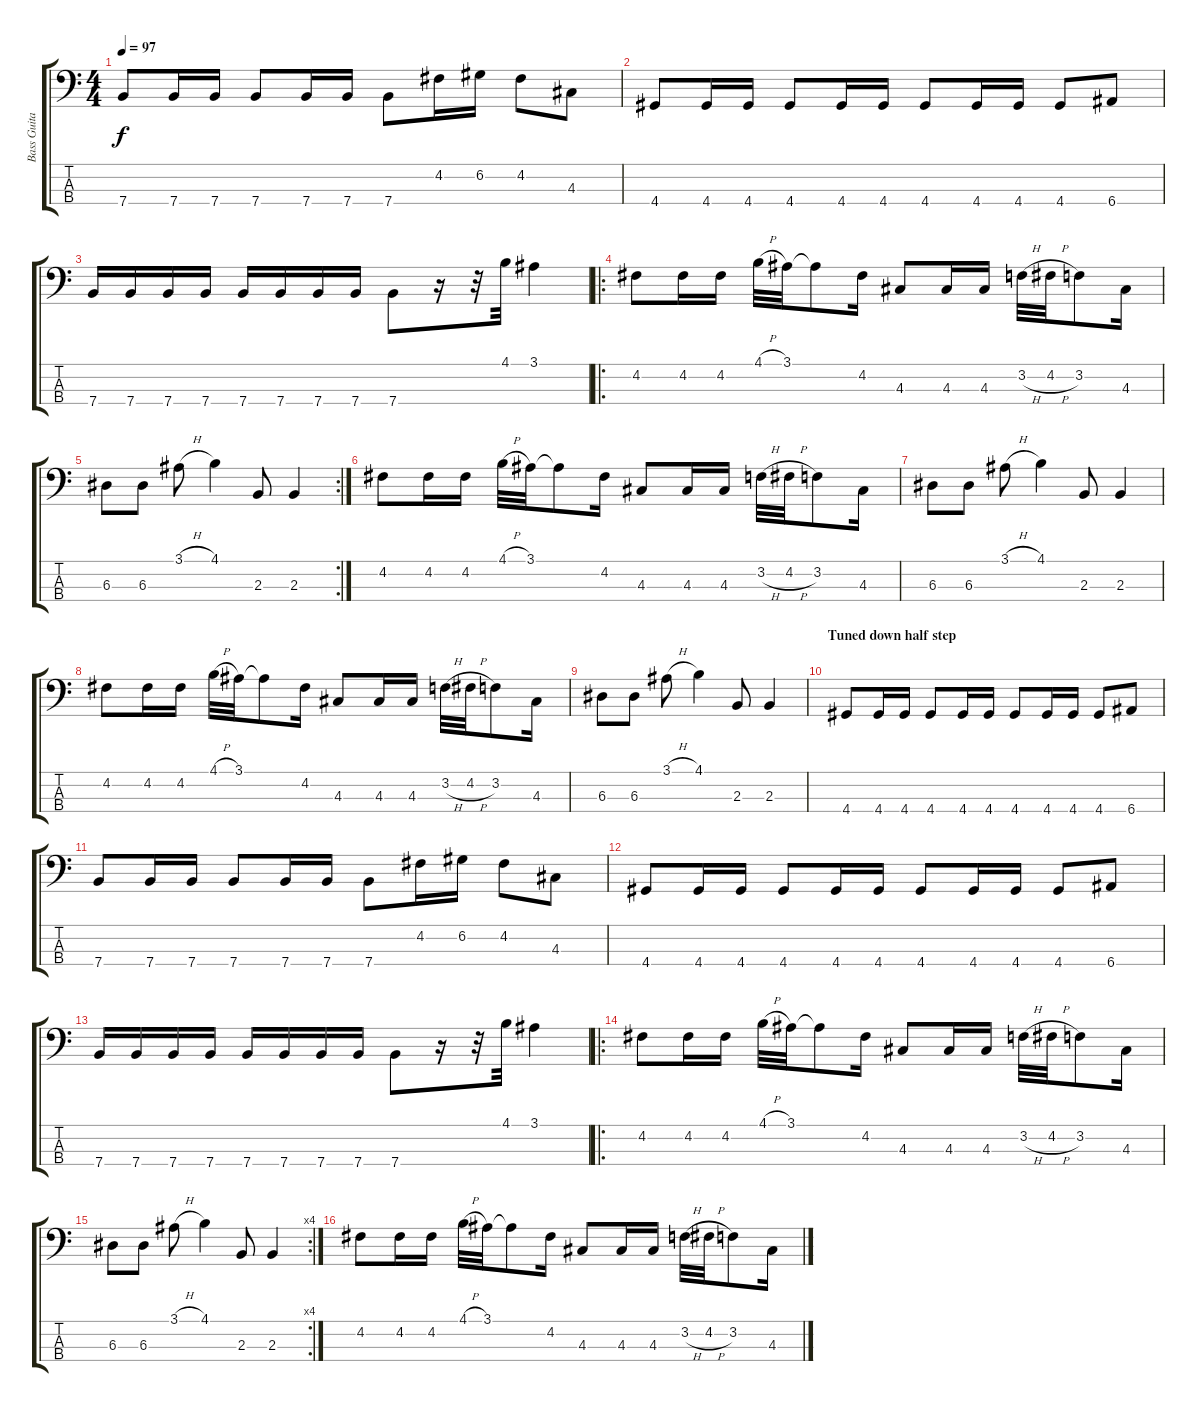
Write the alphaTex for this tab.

\track ("Bass Guitar (Finger)" "Bass Guita") {instrument electricbassfinger}
\staff {score tabs}
\tuning (G2 D2 A1 E1) {hide}
\ts (4 4)
\tempo 97
\clef f4
\ks c
7.4.8{dy f} 7.4.16 7.4.16 7.4.8 7.4.16 7.4.16 7.4.8 4.2.16 6.2.16 4.2.8 4.3.8 |
4.4.8 4.4.16 4.4.16 4.4.8 4.4.16 4.4.16 4.4.8 4.4.16 4.4.16 4.4.8 6.4.8 |
7.4.16 7.4.16 7.4.16 7.4.16 7.4.16 7.4.16 7.4.16 7.4.16 7.4.8 r.16 r.32 4.1.32 3.1.4 |
\ro
4.2.8 4.2.16 4.2.16 4.1{h}.32 3.1.32 3.1{t}.8 4.2.16 4.3.8 4.3.16 4.3.16 3.2{h}.32 4.2{h}.32 3.2.8 4.3.16 |
\rc 2
6.3.8 6.3.8 3.1{h}.8 4.1.4 2.3.8 2.3.4 |
4.2.8 4.2.16 4.2.16 4.1{h}.32 3.1.32 3.1{t}.8 4.2.16 4.3.8 4.3.16 4.3.16 3.2{h}.32 4.2{h}.32 3.2.8 4.3.16 |
6.3.8 6.3.8 3.1{h}.8 4.1.4 2.3.8 2.3.4 |
4.2.8 4.2.16 4.2.16 4.1{h}.32 3.1.32 3.1{t}.8 4.2.16 4.3.8 4.3.16 4.3.16 3.2{h}.32 4.2{h}.32 3.2.8 4.3.16 |
6.3.8 6.3.8 3.1{h}.8 4.1.4 2.3.8 2.3.4 |
\section ("" "Tuned down half step")
4.4.8 4.4.16 4.4.16 4.4.8 4.4.16 4.4.16 4.4.8 4.4.16 4.4.16 4.4.8 6.4.8 |
7.4.8 7.4.16 7.4.16 7.4.8 7.4.16 7.4.16 7.4.8 4.2.16 6.2.16 4.2.8 4.3.8 |
4.4.8 4.4.16 4.4.16 4.4.8 4.4.16 4.4.16 4.4.8 4.4.16 4.4.16 4.4.8 6.4.8 |
7.4.16 7.4.16 7.4.16 7.4.16 7.4.16 7.4.16 7.4.16 7.4.16 7.4.8 r.16 r.32 4.1.32 3.1.4 |
\ro
4.2.8 4.2.16 4.2.16 4.1{h}.32 3.1.32 3.1{t}.8 4.2.16 4.3.8 4.3.16 4.3.16 3.2{h}.32 4.2{h}.32 3.2.8 4.3.16 |
\rc 4
6.3.8 6.3.8 3.1{h}.8 4.1.4 2.3.8 2.3.4 |
4.2.8 4.2.16 4.2.16 4.1{h}.32 3.1.32 3.1{t}.8 4.2.16 4.3.8 4.3.16 4.3.16 3.2{h}.32 4.2{h}.32 3.2.8 4.3.16
